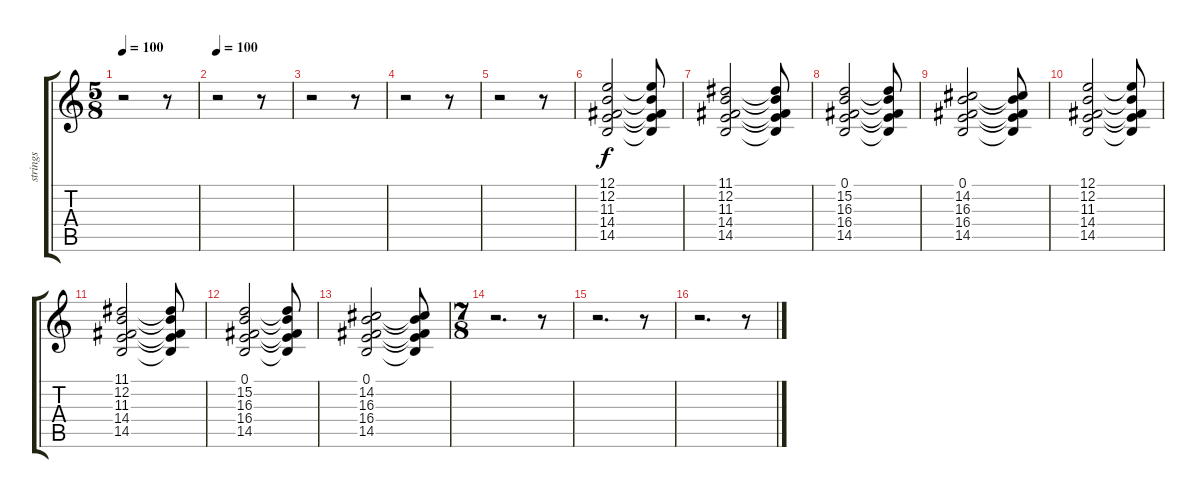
\track ("strings" "strings") {instrument stringensemble2}
\staff {score tabs}
\tuning (E4 B3 G3 D3 A2 E2) {hide}
\ts (5 8)
\tempo 100
\clef g2
\ks c
r.2{dy f instrument stringensemble2} r.8 |
\tempo 100
r.2 r.8 |
r.2 r.8 |
r.2 r.8 |
r.2 r.8 |
(12.1 12.2 11.3 14.4 14.5).2 (12.1{t} 12.2{t} 11.3{t} 14.4{t} 14.5{t}).8 |
(11.1 12.2 11.3 14.4 14.5).2 (11.1{t} 12.2{t} 11.3{t} 14.4{t} 14.5{t}).8 |
(0.1 15.2 16.3 16.4 14.5).2 (0.1{t} 15.2{t} 16.3{t} 16.4{t} 14.5{t}).8 |
(0.1 14.2 16.3 16.4 14.5).2 (0.1{t} 14.2{t} 16.3{t} 16.4{t} 14.5{t}).8 |
(12.1 12.2 11.3 14.4 14.5).2 (12.1{t} 12.2{t} 11.3{t} 14.4{t} 14.5{t}).8 |
(11.1 12.2 11.3 14.4 14.5).2 (11.1{t} 12.2{t} 11.3{t} 14.4{t} 14.5{t}).8 |
(0.1 15.2 16.3 16.4 14.5).2 (0.1{t} 15.2{t} 16.3{t} 16.4{t} 14.5{t}).8 |
(0.1 14.2 16.3 16.4 14.5).2 (0.1{t} 14.2{t} 16.3{t} 16.4{t} 14.5{t}).8 |
\ts (7 8)
r.2{d} r.8 |
r.2{d} r.8 |
r.2{d} r.8
